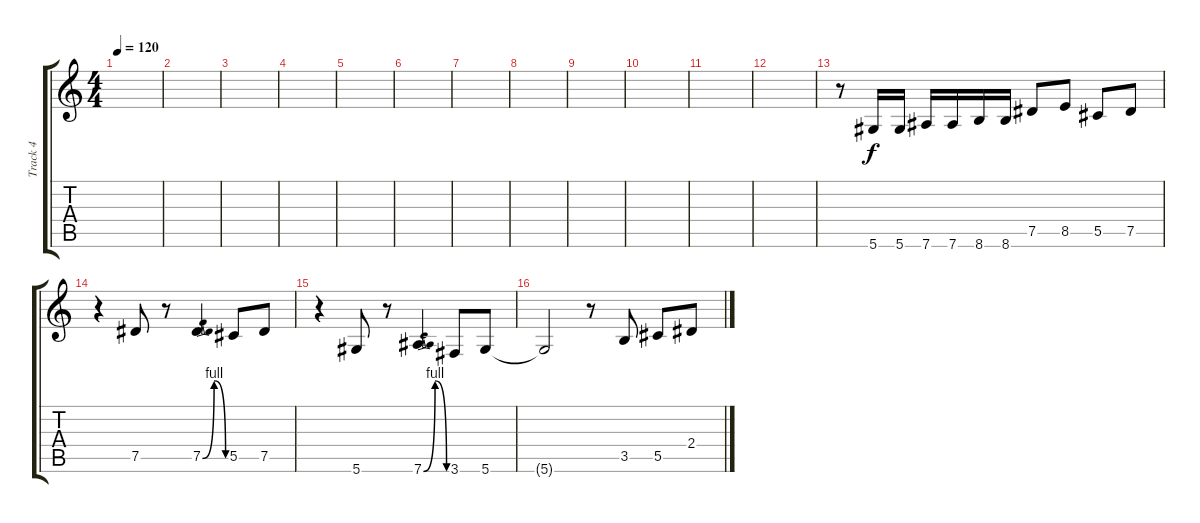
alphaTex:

\track ("Track 4" "Track 4") {instrument overdrivenguitar}
\staff {score tabs}
\tuning (Eb4 Bb3 Gb3 Db3 Ab2 Eb2) {hide}
\ts (4 4)
\tempo 120
\clef g2
\ks c
|
|
|
|
|
|
|
|
|
|
|
|
r.8 5.6.16 5.6.16 7.6.16 7.6.16 8.6.16 8.6.16 7.5.8 8.5.8 5.5.8 7.5.8 |
r.4 7.5.8 r.8 7.5{be (bendrelease 0 0 30 4 30 4 60 0)}.4 5.5.8 7.5.8 |
r.4 5.6.8 r.8 7.6{be (bendrelease 0 0 30 4 30 4 60 0)}.4 3.6.8 5.6.8 |
5.6{t}.2 r.8 3.5.8 5.5.8 2.4.8
